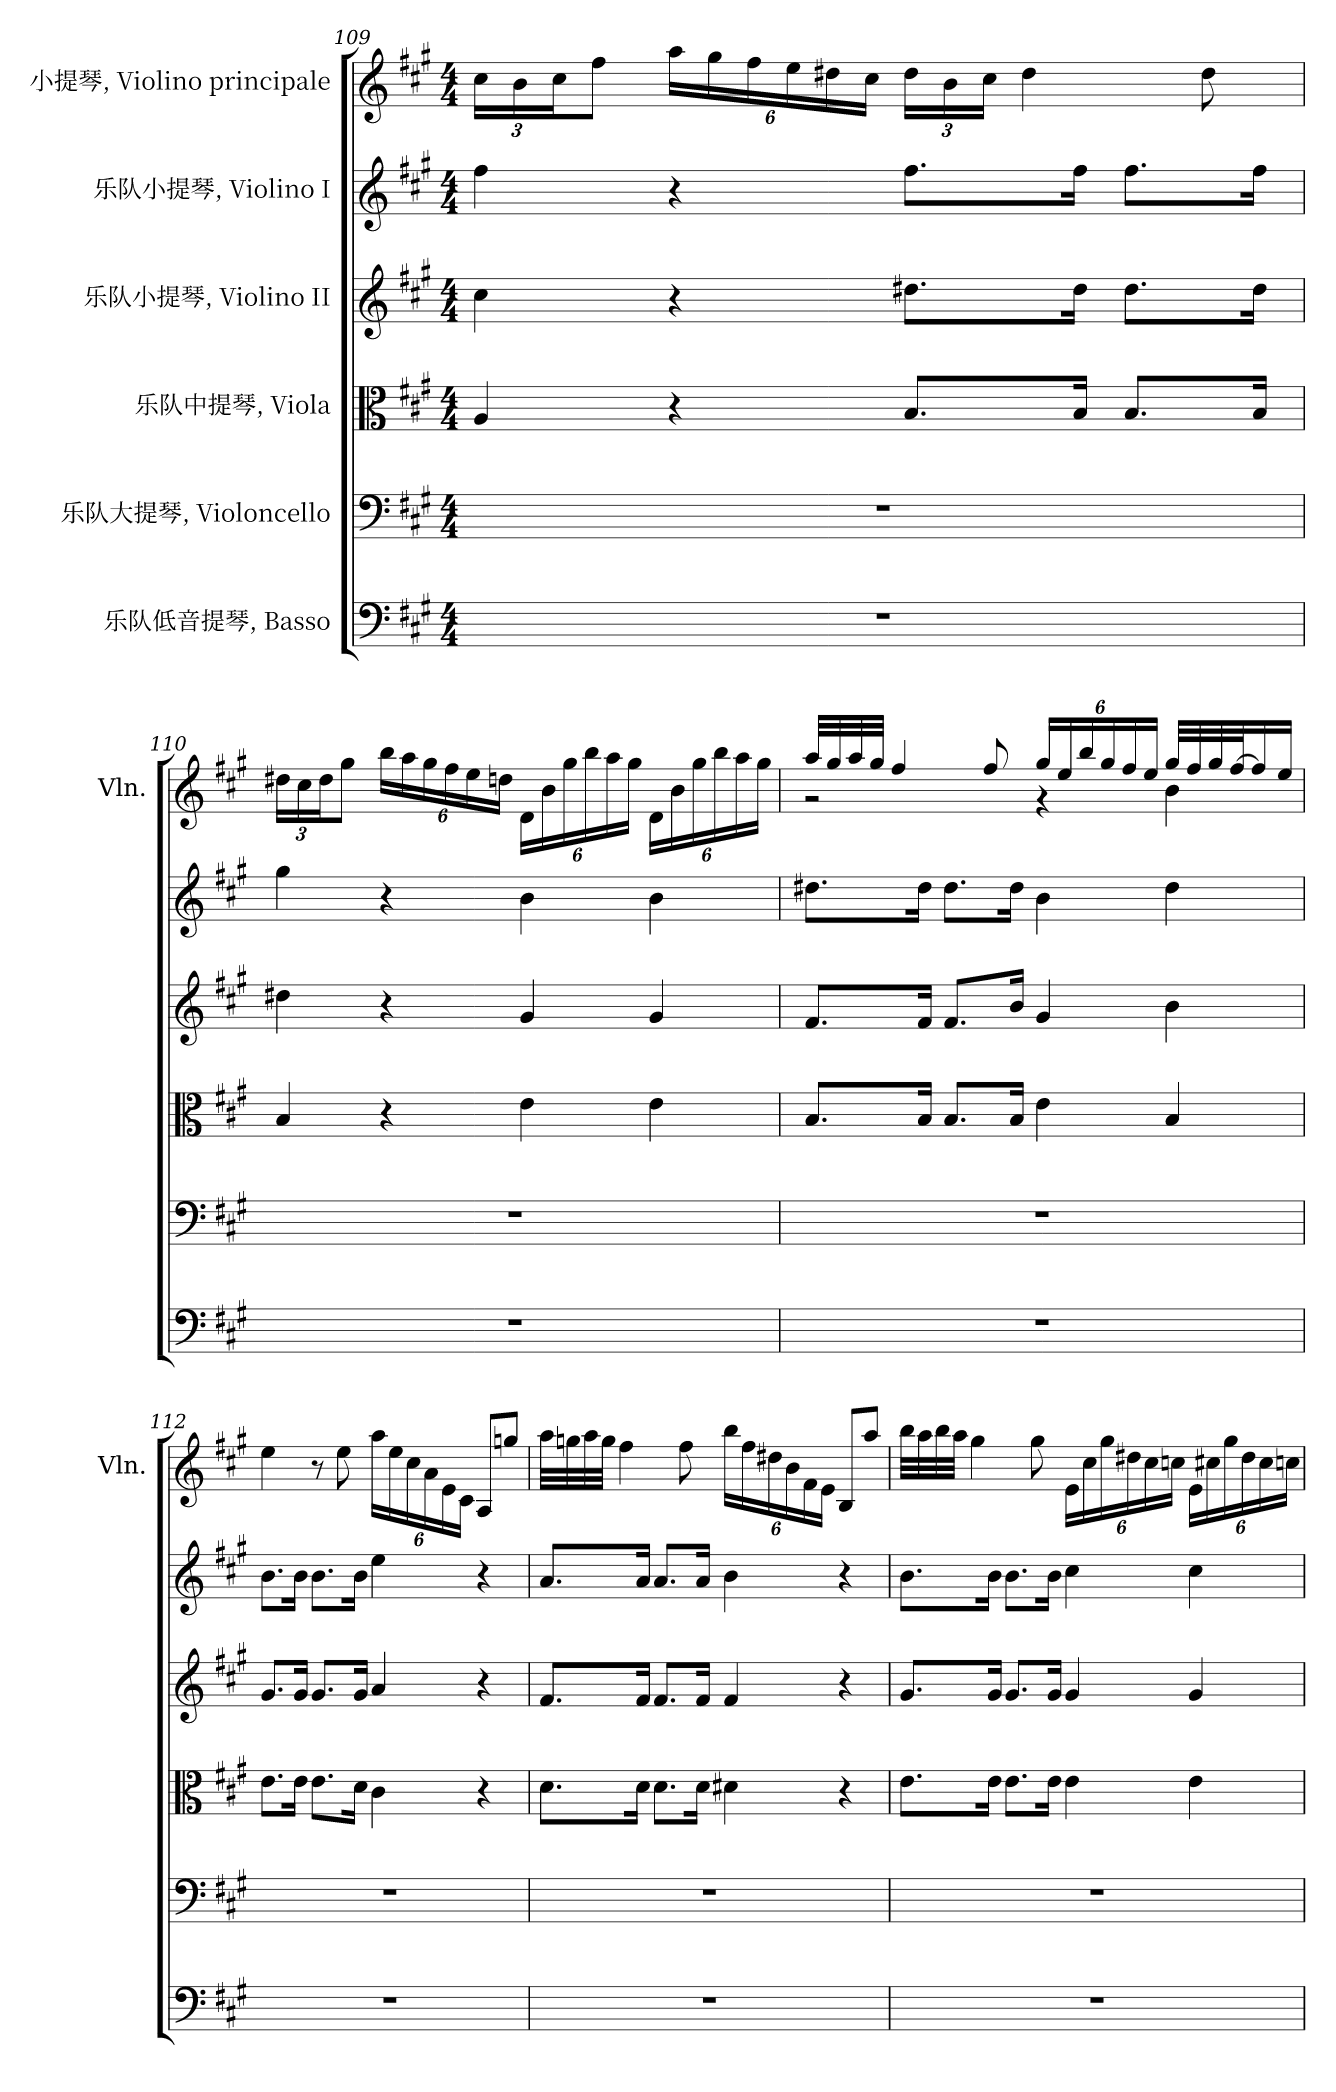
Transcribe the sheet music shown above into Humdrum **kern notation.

**kern	**kern	**kern	**kern	**kern	**kern
*part6	*part5	*part4	*part3	*part2	*part1
*staff6	*staff5	*staff4	*staff3	*staff2	*staff1
*I"乐队低音提琴, Basso	*I"乐队大提琴, Violoncello	*I"乐队中提琴, Viola	*I"乐队小提琴, Violino II	*I"乐队小提琴, Violino I	*I"小提琴, Violino principale
*	*	*	*	*	*I'Vln.
!!LO:LB:g=z
*clefF4	*clefF4	*clefC3	*clefG2	*clefG2	*clefG2
*ITrd7c12	*	*	*	*	*
*k[f#c#g#]	*k[f#c#g#]	*k[f#c#g#]	*k[f#c#g#]	*k[f#c#g#]	*k[f#c#g#]
*M4/4	*M4/4	*M4/4	*M4/4	*M4/4	*M4/4
*	*	*	*	*	*Xbrackettup
=109	=109	=109	=109	=109	=109
1r	1r	4A/	4cc#\	4ff#\	24cc#\LL
.	.	.	.	.	24b\
.	.	.	.	.	24cc#\J
.	.	.	.	.	8ff#\J
.	.	4r	4r	4r	24aa\LL
.	.	.	.	.	24gg#\
.	.	.	.	.	24ff#\
.	.	.	.	.	24ee\
.	.	.	.	.	24dd#X\
.	.	.	.	.	24cc#\JJ
.	.	8.B/L	8.dd#X\L	8.ff#\L	24dd#\LL
.	.	.	.	.	24b\
.	.	.	.	.	24cc#\JJ
.	.	.	.	.	4dd#\
.	.	16B/Jk	16dd#\Jk	16ff#\Jk	.
.	.	8.B/L	8.dd#\L	8.ff#\L	.
.	.	.	.	.	8dd#\
.	.	16B/Jk	16dd#\Jk	16ff#\Jk	.
=110	=110	=110	=110	=110	=110
1r	1r	4B/	4dd#X\	4gg#\	24dd#X\LL
.	.	.	.	.	24cc#\
.	.	.	.	.	24dd#\J
.	.	.	.	.	8gg#\J
.	.	4r	4r	4r	24bb\LL
.	.	.	.	.	24aa\
.	.	.	.	.	24gg#\
.	.	.	.	.	24ff#\
.	.	.	.	.	24ee\
.	.	.	.	.	24ddn\JJ
.	.	4e\	4g#/	4b\	24d\LL
.	.	.	.	.	24b\
.	.	.	.	.	24gg#\
.	.	.	.	.	24bb\
.	.	.	.	.	24aa\
.	.	.	.	.	24gg#\JJ
.	.	4e\	4g#/	4b\	24d\LL
.	.	.	.	.	24b\
.	.	.	.	.	24gg#\
.	.	.	.	.	24bb\
.	.	.	.	.	24aa\
.	.	.	.	.	24gg#\JJ
!!LO:PB:g=z
=111	=111	=111	=111	=111	=111
*	*	*	*	*	*^
1r	1r	8.B/L	8.f#/L	8.dd#X\L	32aa/LLL	2r
.	.	.	.	.	32gg#/	.
.	.	.	.	.	32aa/	.
.	.	.	.	.	32gg#/JJJ	.
.	.	.	.	.	4ff#/	.
.	.	16B/Jk	16f#/Jk	16dd#\Jk	.	.
.	.	8.B/L	8.f#/L	8.dd#\L	.	.
.	.	.	.	.	8ff#/	.
.	.	16B/Jk	16b/Jk	16dd#\Jk	.	.
.	.	4e\	4g#/	4b\	24gg#/LL	4r
.	.	.	.	.	24ee/	.
.	.	.	.	.	24bb/	.
.	.	.	.	.	24gg#/	.
.	.	.	.	.	24ff#/	.
.	.	.	.	.	24ee/JJ	.
.	.	4B/	4b\	4dd#\	32gg#/LLL	4b\
.	.	.	.	.	32ff#/	.
.	.	.	.	.	32gg#/	.
.	.	.	.	.	[32ff#/J	.
.	.	.	.	.	16ff#/]	.
.	.	.	.	.	16ee/JJ	.
*	*	*	*	*	*v	*v
=112	=112	=112	=112	=112	=112
1r	1r	8.e\L	8.g#/L	8.b\L	4ee\
.	.	16e\Jk	16g#/Jk	16b\Jk	.
.	.	8.e\L	8.g#/L	8.b\L	8r
.	.	.	.	.	8ee\
.	.	16d\Jk	16g#/Jk	16b\Jk	.
.	.	4c#\	4a/	4ee\	24aa\LL
.	.	.	.	.	24ee\
.	.	.	.	.	24cc#\
.	.	.	.	.	24a\
.	.	.	.	.	24e\
.	.	.	.	.	24c#\JJ
.	.	4r	4r	4r	8A/L
.	.	.	.	.	8ggn/J
!!LO:LB:g=z
=113	=113	=113	=113	=113	=113
1r	1r	8.d\L	8.f#/L	8.a/L	32aa\LLL
.	.	.	.	.	32ggn\
.	.	.	.	.	32aa\
.	.	.	.	.	32gg\JJJ
.	.	.	.	.	4ff#\
.	.	16d\Jk	16f#/Jk	16a/Jk	.
.	.	8.d\L	8.f#/L	8.a/L	.
.	.	.	.	.	8ff#\
.	.	16d\Jk	16f#/Jk	16a/Jk	.
.	.	4d#X\	4f#/	4b\	24bb\LL
.	.	.	.	.	24ff#\
.	.	.	.	.	24dd#X\
.	.	.	.	.	24b\
.	.	.	.	.	24f#\
.	.	.	.	.	24e\JJ
.	.	4r	4r	4r	8B/L
.	.	.	.	.	8aa/J
=114	=114	=114	=114	=114	=114
1r	1r	8.e\L	8.g#/L	8.b\L	32bb\LLL
.	.	.	.	.	32aa\
.	.	.	.	.	32bb\
.	.	.	.	.	32aa\JJJ
.	.	.	.	.	4gg#\
.	.	16e\Jk	16g#/Jk	16b\Jk	.
.	.	8.e\L	8.g#/L	8.b\L	.
.	.	.	.	.	8gg#\
.	.	16e\Jk	16g#/Jk	16b\Jk	.
.	.	4e\	4g#/	4cc#\	24e\LL
.	.	.	.	.	24cc#\
.	.	.	.	.	24gg#\
.	.	.	.	.	24dd#X\
.	.	.	.	.	24cc#\
.	.	.	.	.	24ccn\JJ
.	.	4e\	4g#/	4cc#\	24e\LL
.	.	.	.	.	24cc#X\
.	.	.	.	.	24gg#\
.	.	.	.	.	24dd#\
.	.	.	.	.	24cc#\
.	.	.	.	.	24ccn\JJ
=	=	=	=	=	=
*-	*-	*-	*-	*-	*-
